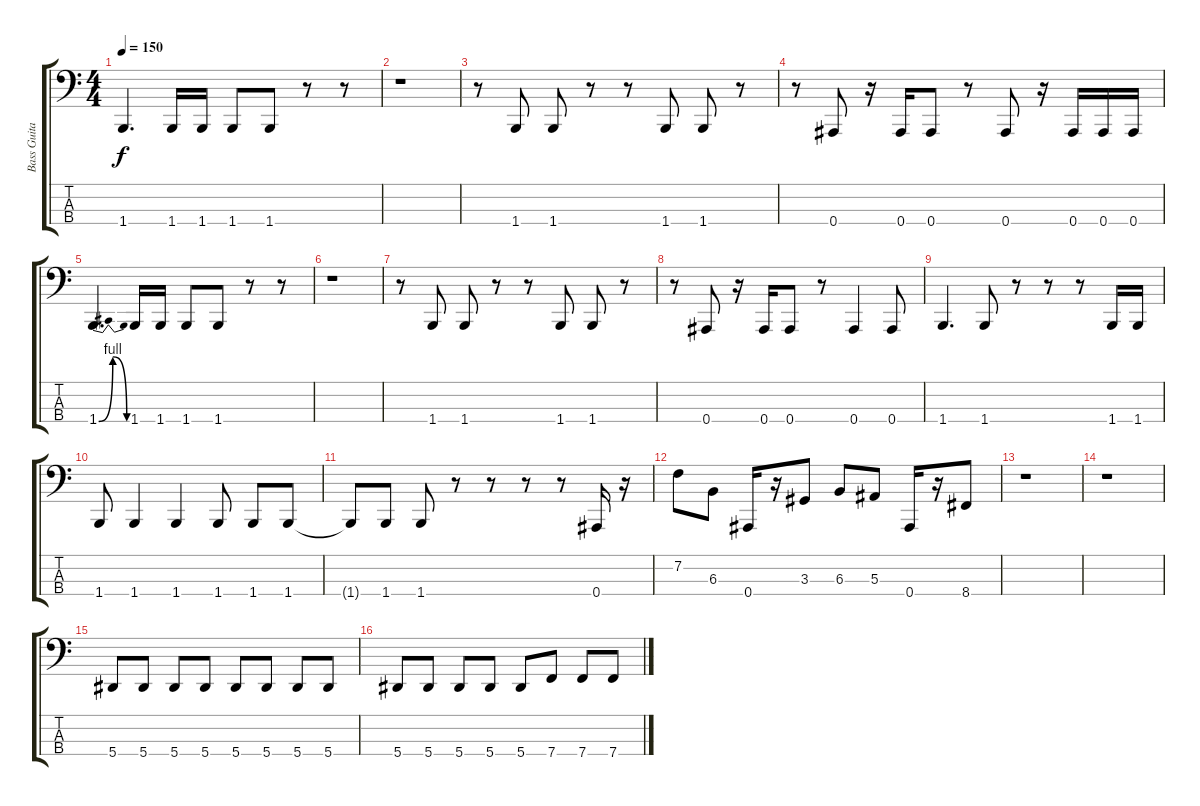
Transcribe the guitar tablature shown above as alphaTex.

\track ("Bass Guitar" "Bass Guita") {instrument electricbasspick}
\staff {score tabs}
\tuning (Eb2 Bb1 F1 Bb0) {hide}
\ts (4 4)
\tempo 150
\clef f4
\ks c
1.4.4{d dy f} 1.4.16 1.4.16 1.4.8 1.4.8 r.8 r.8 |
r.1 |
r.8 1.4.8 1.4.8 r.8 r.8 1.4.8 1.4.8 r.8 |
r.8 0.4.8 r.16 0.4.16 0.4.8 r.8 0.4.8 r.16 0.4.16 0.4.16 0.4.16 |
1.4{be (bendrelease 0 0 30 4 30 4 60 0)}.4{d} 1.4.16 1.4.16 1.4.8 1.4.8 r.8 r.8 |
r.1 |
r.8 1.4.8 1.4.8 r.8 r.8 1.4.8 1.4.8 r.8 |
r.8 0.4.8 r.16 0.4.16 0.4.8 r.8 0.4.4 0.4.8 |
1.4.4{d} 1.4.8 r.8 r.8 r.8 1.4.16 1.4.16 |
1.4.8 1.4.4 1.4.4 1.4.8 1.4.8 1.4.8 |
1.4{t}.8 1.4.8 1.4.8 r.8 r.8 r.8 r.8 0.4.16 r.16 |
7.2.8 6.3.8 0.4.16 r.16 3.3.8 6.3.8 5.3.8 0.4.16 r.16 8.4.8 |
r.1 |
r.1 |
5.4.8 5.4.8 5.4.8 5.4.8 5.4.8 5.4.8 5.4.8 5.4.8 |
5.4.8 5.4.8 5.4.8 5.4.8 5.4.8 7.4.8 7.4.8 7.4.8
